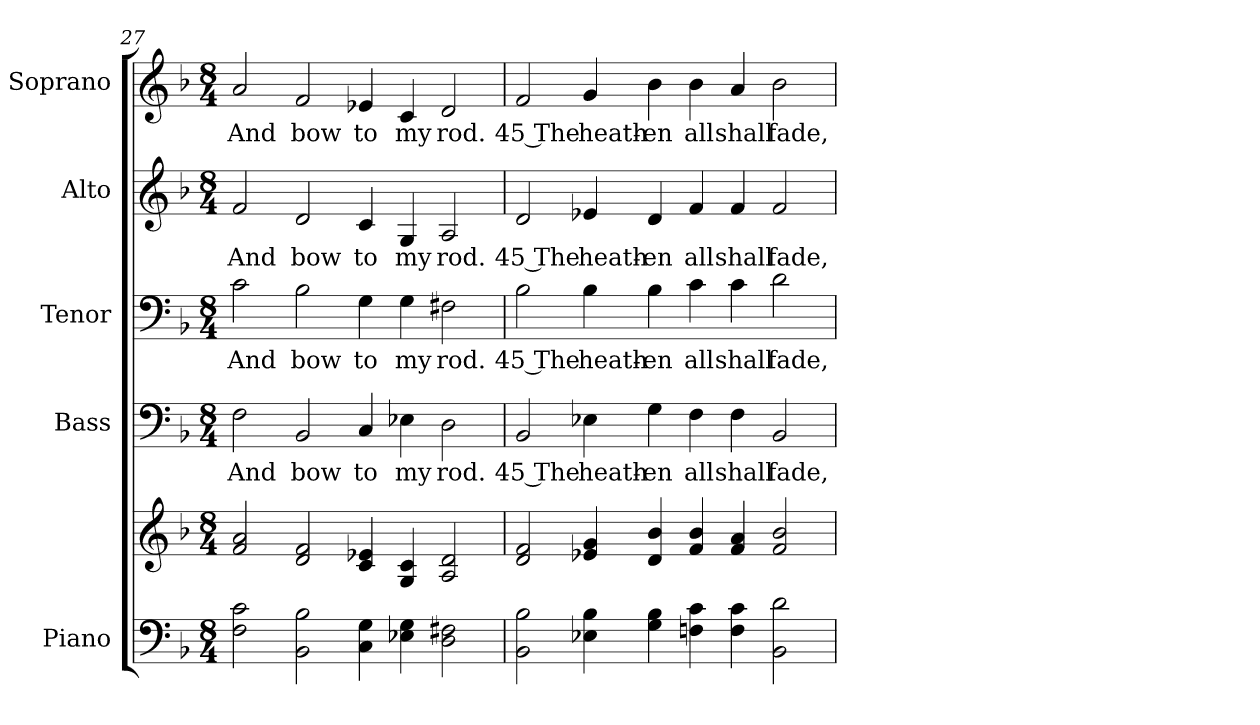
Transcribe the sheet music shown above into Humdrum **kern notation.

**kern	**kern	**kern	**text	**kern	**text	**kern	**text	**kern	**text
*part5	*part5	*part4	*part4	*part3	*part3	*part2	*part2	*part1	*part1
*staff6	*staff5	*staff4	*staff4	*staff3	*staff3	*staff2	*staff2	*staff1	*staff1
*I"Piano	*	*I"Bass	*	*I"Tenor	*	*I"Alto	*	*I"Soprano	*
*I'Pno.	*	*I'B.	*	*I'T.	*	*I'A.	*	*I'S.	*
!!LO:PB:g=z
*clefF4	*clefG2	*clefF4	*	*clefF4	*	*clefG2	*	*clefG2	*
*k[b-]	*k[b-]	*k[b-]	*	*k[b-]	*	*k[b-]	*	*k[b-]	*
*d:	*d:	*d:	*	*d:	*	*d:	*	*d:	*
*M8/4	*M8/4	*M8/4	*	*M8/4	*	*M8/4	*	*M8/4	*
=27	=27	=27	=27	=27	=27	=27	=27	=27	=27
!	!	!	!LO:LY:b:color=#000000	!	!	!	!	!	!
!	!	!	!	!	!LO:LY:b:color=#000000	!	!	!	!
!	!	!	!	!	!	!	!LO:LY:b:color=#000000	!	!
!	!	!	!	!	!	!	!	!	!LO:LY:b:color=#000000
2Fi\ 2ci	2fi/ 2ai	2Fi\	And	2ci\	And	2fi/	And	2ai/	And
!	!	!	!LO:LY:b:color=#000000	!	!	!	!	!	!
!	!	!	!	!	!LO:LY:b:color=#000000	!	!	!	!
!	!	!	!	!	!	!	!LO:LY:b:color=#000000	!	!
!	!	!	!	!	!	!	!	!	!LO:LY:b:color=#000000
2BB-i\ 2B-i	2di/ 2fi	2BB-i/	bow	2B-i\	bow	2di/	bow	2fi/	bow
!	!	!	!LO:LY:b:color=#000000	!	!	!	!	!	!
!	!	!	!	!	!LO:LY:b:color=#000000	!	!	!	!
!	!	!	!	!	!	!	!LO:LY:b:color=#000000	!	!
!	!	!	!	!	!	!	!	!	!LO:LY:b:color=#000000
4Ci\ 4Gi	4ci/ 4e-Xi	4Ci/	to	4Gi\	to	4ci/	to	4e-Xi/	to
!	!	!	!LO:LY:b:color=#000000	!	!	!	!	!	!
!	!	!	!	!	!LO:LY:b:color=#000000	!	!	!	!
!	!	!	!	!	!	!	!LO:LY:b:color=#000000	!	!
!	!	!	!	!	!	!	!	!	!LO:LY:b:color=#000000
4E-Xi\ 4Gi	4Gi/ 4ci	4E-Xi\	my	4Gi\	my	4Gi/	my	4ci/	my
!	!	!	!LO:LY:b:color=#000000	!	!	!	!	!	!
!	!	!	!	!	!LO:LY:b:color=#000000	!	!	!	!
!	!	!	!	!	!	!	!LO:LY:b:color=#000000	!	!
!	!	!	!	!	!	!	!	!	!LO:LY:b:color=#000000
2Di\ 2F#Xi	2Ai/ 2di	2Di\	rod.	2F#Xi\	rod.	2Ai/	rod.	2di/	rod.
=28	=28	=28	=28	=28	=28	=28	=28	=28	=28
!	!	!	!LO:LY:b:color=#000000	!	!	!	!	!	!
!	!	!	!	!	!LO:LY:b:color=#000000	!	!	!	!
!	!	!	!	!	!	!	!LO:LY:b:color=#000000	!	!
!	!	!	!	!	!	!	!	!	!LO:LY:b:color=#000000
2BB-i\ 2B-i	2di/ 2fi	2BB-i/	45 The	2B-i\	45 The	2di/	45 The	2fi/	45 The
!	!	!	!LO:LY:b:color=#000000	!	!	!	!	!	!
!	!	!	!	!	!LO:LY:b:color=#000000	!	!	!	!
!	!	!	!	!	!	!	!LO:LY:b:color=#000000	!	!
!	!	!	!	!	!	!	!	!	!LO:LY:b:color=#000000
4E-Xi\ 4B-i	4e-Xi/ 4gi	4E-Xi\	heath-	4B-i\	heath-	4e-Xi/	heath-	4gi/	heath-
!	!	!	!LO:LY:b:color=#000000	!	!	!	!	!	!
!	!	!	!	!	!LO:LY:b:color=#000000	!	!	!	!
!	!	!	!	!	!	!	!LO:LY:b:color=#000000	!	!
!	!	!	!	!	!	!	!	!	!LO:LY:b:color=#000000
4Gi\ 4B-i	4di/ 4b-i	4Gi\	-en	4B-i\	-en	4di/	-en	4b-i\	-en
!	!	!	!LO:LY:b:color=#000000	!	!	!	!	!	!
!	!	!	!	!	!LO:LY:b:color=#000000	!	!	!	!
!	!	!	!	!	!	!	!LO:LY:b:color=#000000	!	!
!	!	!	!	!	!	!	!	!	!LO:LY:b:color=#000000
4Fni\ 4ci	4fi/ 4b-i	4Fi\	all	4ci\	all	4fi/	all	4b-i\	all
!	!	!	!LO:LY:b:color=#000000	!	!	!	!	!	!
!	!	!	!	!	!LO:LY:b:color=#000000	!	!	!	!
!	!	!	!	!	!	!	!LO:LY:b:color=#000000	!	!
!	!	!	!	!	!	!	!	!	!LO:LY:b:color=#000000
4Fi\ 4ci	4fi/ 4ai	4Fi\	shall	4ci\	shall	4fi/	shall	4ai/	shall
!	!	!	!LO:LY:b:color=#000000	!	!	!	!	!	!
!	!	!	!	!	!LO:LY:b:color=#000000	!	!	!	!
!	!	!	!	!	!	!	!LO:LY:b:color=#000000	!	!
!	!	!	!	!	!	!	!	!	!LO:LY:b:color=#000000
2BB-i\ 2di	2fi/ 2b-i	2BB-i/	fade,	2di\	fade,	2fi/	fade,	2b-i\	fade,
=	=	=	=	=	=	=	=	=	=
*-	*-	*-	*-	*-	*-	*-	*-	*-	*-
